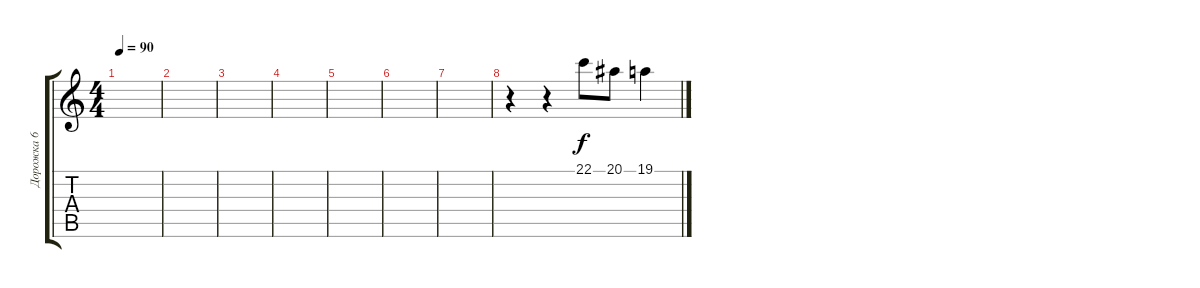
\track ("Дорожка 6" "Дорожка 6") {instrument synthvoice}
\staff {score tabs}
\tuning (D4 A3 F3 C3 G2 C2) {hide}
\ts (4 4)
\tempo 90
\clef g2
\ks c
|
|
|
|
|
|
|
r.4 r.4 22.1.8 20.1.8 19.1.4
